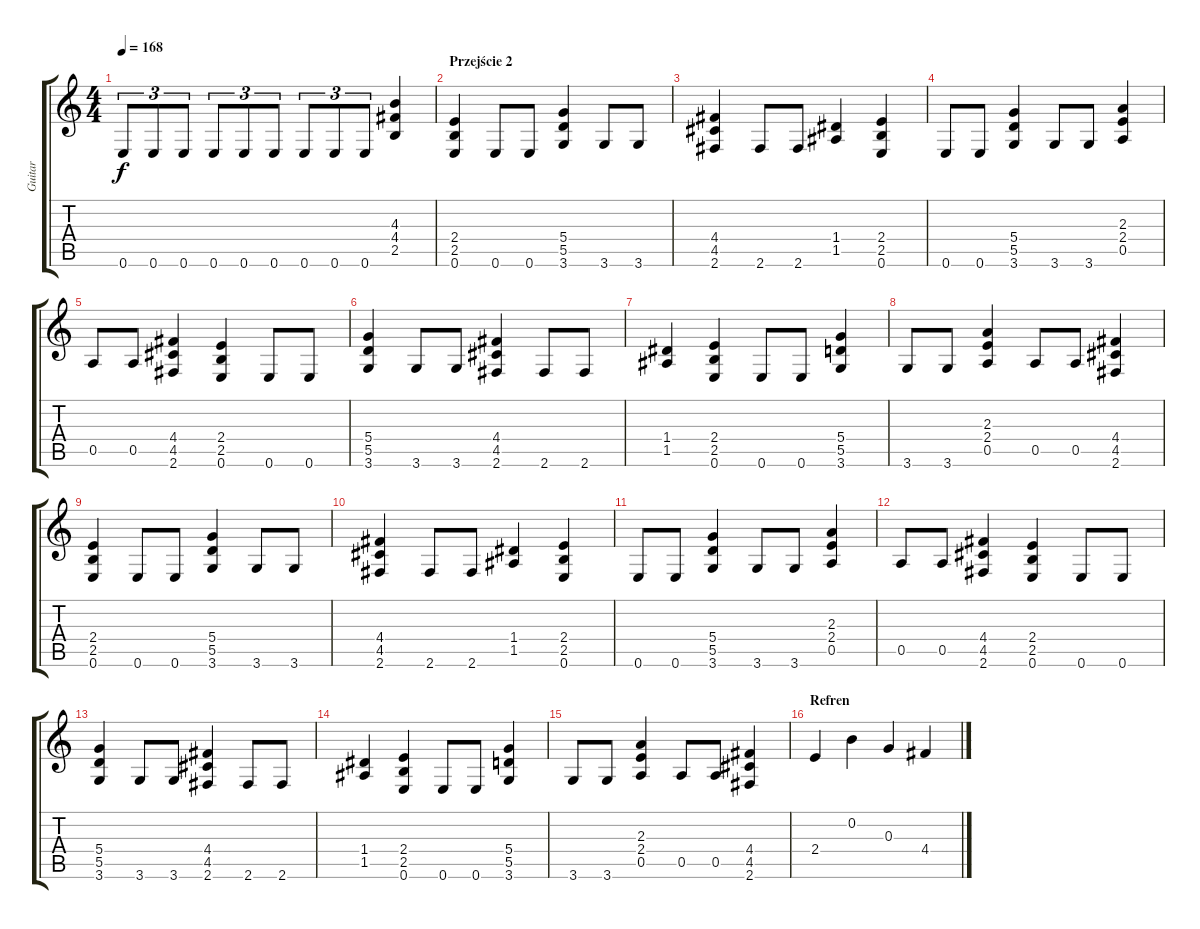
\track ("Guitar " "Guitar ") {instrument overdrivenguitar}
\staff {score tabs}
\tuning (E4 B3 G3 D3 A2 E2) {hide}
\ts (4 4)
\tempo 168
\clef g2
\ks c
0.6.8{tu (3 2) dy f} 0.6.8{tu (3 2)} 0.6.8{tu (3 2)} 0.6.8{tu (3 2)} 0.6.8{tu (3 2)} 0.6.8{tu (3 2)} 0.6.8{tu (3 2)} 0.6.8{tu (3 2)} 0.6.8{tu (3 2)} (4.3 4.4 2.5).4 |
\section ("" "Przejście 2")
(2.4 2.5 0.6).4 0.6.8 0.6.8 (5.4 5.5 3.6).4 3.6.8 3.6.8 |
(4.4 4.5 2.6).4 2.6.8 2.6.8 (1.4 1.5).4 (2.4 2.5 0.6).4 |
0.6.8 0.6.8 (5.4 5.5 3.6).4 3.6.8 3.6.8 (2.3 2.4 0.5).4 |
0.5.8 0.5.8 (4.4 4.5 2.6).4 (2.4 2.5 0.6).4 0.6.8 0.6.8 |
(5.4 5.5 3.6).4 3.6.8 3.6.8 (4.4 4.5 2.6).4 2.6.8 2.6.8 |
(1.4 1.5).4 (2.4 2.5 0.6).4 0.6.8 0.6.8 (5.4 5.5 3.6).4 |
3.6.8 3.6.8 (2.3 2.4 0.5).4 0.5.8 0.5.8 (4.4 4.5 2.6).4 |
(2.4 2.5 0.6).4 0.6.8 0.6.8 (5.4 5.5 3.6).4 3.6.8 3.6.8 |
(4.4 4.5 2.6).4 2.6.8 2.6.8 (1.4 1.5).4 (2.4 2.5 0.6).4 |
0.6.8 0.6.8 (5.4 5.5 3.6).4 3.6.8 3.6.8 (2.3 2.4 0.5).4 |
0.5.8 0.5.8 (4.4 4.5 2.6).4 (2.4 2.5 0.6).4 0.6.8 0.6.8 |
(5.4 5.5 3.6).4 3.6.8 3.6.8 (4.4 4.5 2.6).4 2.6.8 2.6.8 |
(1.4 1.5).4 (2.4 2.5 0.6).4 0.6.8 0.6.8 (5.4 5.5 3.6).4 |
3.6.8 3.6.8 (2.3 2.4 0.5).4 0.5.8 0.5.8 (4.4 4.5 2.6).4 |
\section ("" "Refren")
2.4.4 0.2.4 0.3.4 4.4.4
